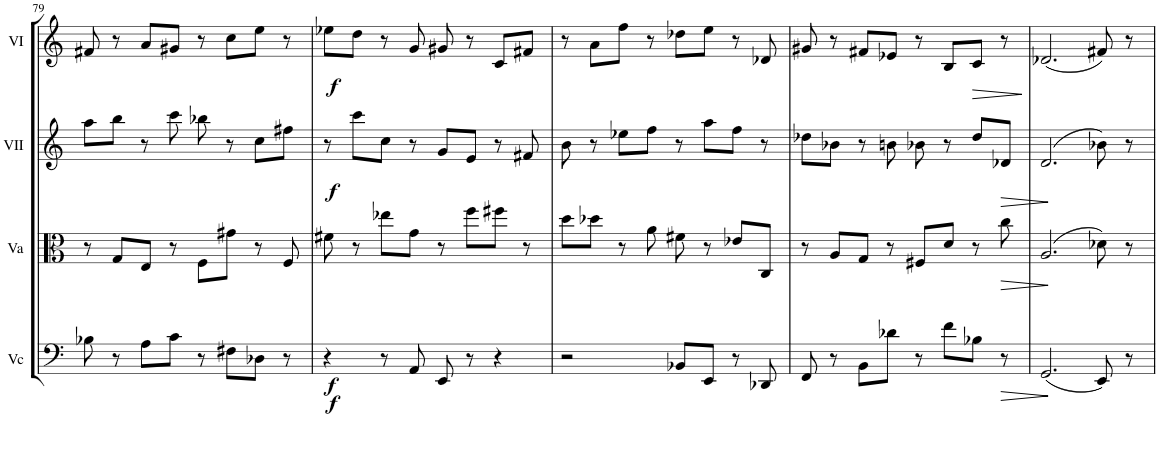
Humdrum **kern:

**kern	**dynam	**kern	**dynam	**kern	**dynam	**kern	**dynam
*part4	*part4	*part3	*part3	*part2	*part2	*part1	*part1
*staff4	*staff4	*staff3	*staff3	*staff2	*staff2	*staff1	*staff1
*I"Vc	*	*I"Va	*	*I"VII	*	*I"VI	*
*I'Vc	*	*I'Va	*	*I'VII	*	*I'VI	*
!!LO:PB:g=z
*clefF4	*	*clefC3	*	*clefG2	*	*clefG2	*
*k[]	*	*k[]	*	*k[]	*	*k[]	*
*M4/4	*	*M4/4	*	*M4/4	*	*M4/4	*
=79	=79	=79	=79	=79	=79	=79	=79
8B-X\	.	8r	.	8aa\L	.	8f#X/	.
8r	.	8G/L	.	8bb\J	.	8r	.
8A\L	.	8E/J	.	8r	.	8a/L	.
8c\J	.	8r	.	8ccc\	.	8g#X/J	.
8r	.	8F\L	.	8bb-X\	.	8r	.
8F#X\L	.	8g#X\J	.	8r	.	8cc\L	.
8D-X\J	.	8r	.	8cc\L	.	8ee\J	.
8r	.	8F/	.	8ff#X\J	.	8r	.
=80	=80	=80	=80	=80	=80	=80	=80
!	!LO:DY:b	!	!	!	!	!	!
!	!LO:DY:n=1:b	!	!	!	!LO:DY:b	!	!LO:DY:b
4r	f f	8f#X\	.	8r	f	8ee-X\L	f
.	.	8r	.	8ccc\L	.	8dd\J	.
8r	.	8ee-X\L	.	8cc\J	.	8r	.
8AA/	.	8g\J	.	8r	.	8g/	.
8EE/	.	8r	.	8g/L	.	8g#X/	.
8r	.	8ff\L	.	8e/J	.	8r	.
4r	.	8ff#X\J	.	8r	.	8c/L	.
.	.	8r	.	8f#X/	.	8f#X/J	.
=81	=81	=81	=81	=81	=81	=81	=81
2r	.	8dd\L	.	8b\	.	8r	.
.	.	8dd-X\J	.	8r	.	8a\L	.
.	.	8r	.	8ee-X\L	.	8ff\J	.
.	.	8a\	.	8ff\J	.	8r	.
8BB-X/L	.	8f#X\	.	8r	.	8dd-X\L	.
8EE/J	.	8r	.	8aa\L	.	8ee\J	.
8r	.	8e-X/L	.	8ff\J	.	8r	.
8DD-X/	.	8C/J	.	8r	.	8d-X/	.
=82	=82	=82	=82	=82	=82	=82	=82
8FF/	.	8r	.	8dd-X\L	.	8g#X/	.
8r	.	8A/L	.	8b-X\J	.	8r	.
8BB\L	.	8G/J	.	8r	.	8f#X/L	.
8d-X\J	.	8r	.	8bn\	.	8e-X/J	.
8r	.	8F#X/L	.	8b-X\	.	8r	.
8f\L	.	8d/J	.	8r	.	8B/L	.
!	!	!	!	!	!	!	!LO:HP:b
8B-X\J	.	8r	.	8dd-/L	.	8c/J	>
!	!LO:HP:b	!	!LO:HP:b	!	!LO:HP:b	!	!
8r	>	8cc\	>	8d-X/J	>	8r	.
.	]	.	]	.	]	.	]
=83	=83	=83	=83	=83	=83	=83	=83
(2.GG/	.	(2.A/	.	(2.d/	.	(2.d-X/	.
8EE/)	.	8d-X\)	.	8b-X\)	.	8f#X/)	.
8r	.	8r	.	8r	.	8r	.
=	=	=	=	=	=	=	=
*-	*-	*-	*-	*-	*-	*-	*-
